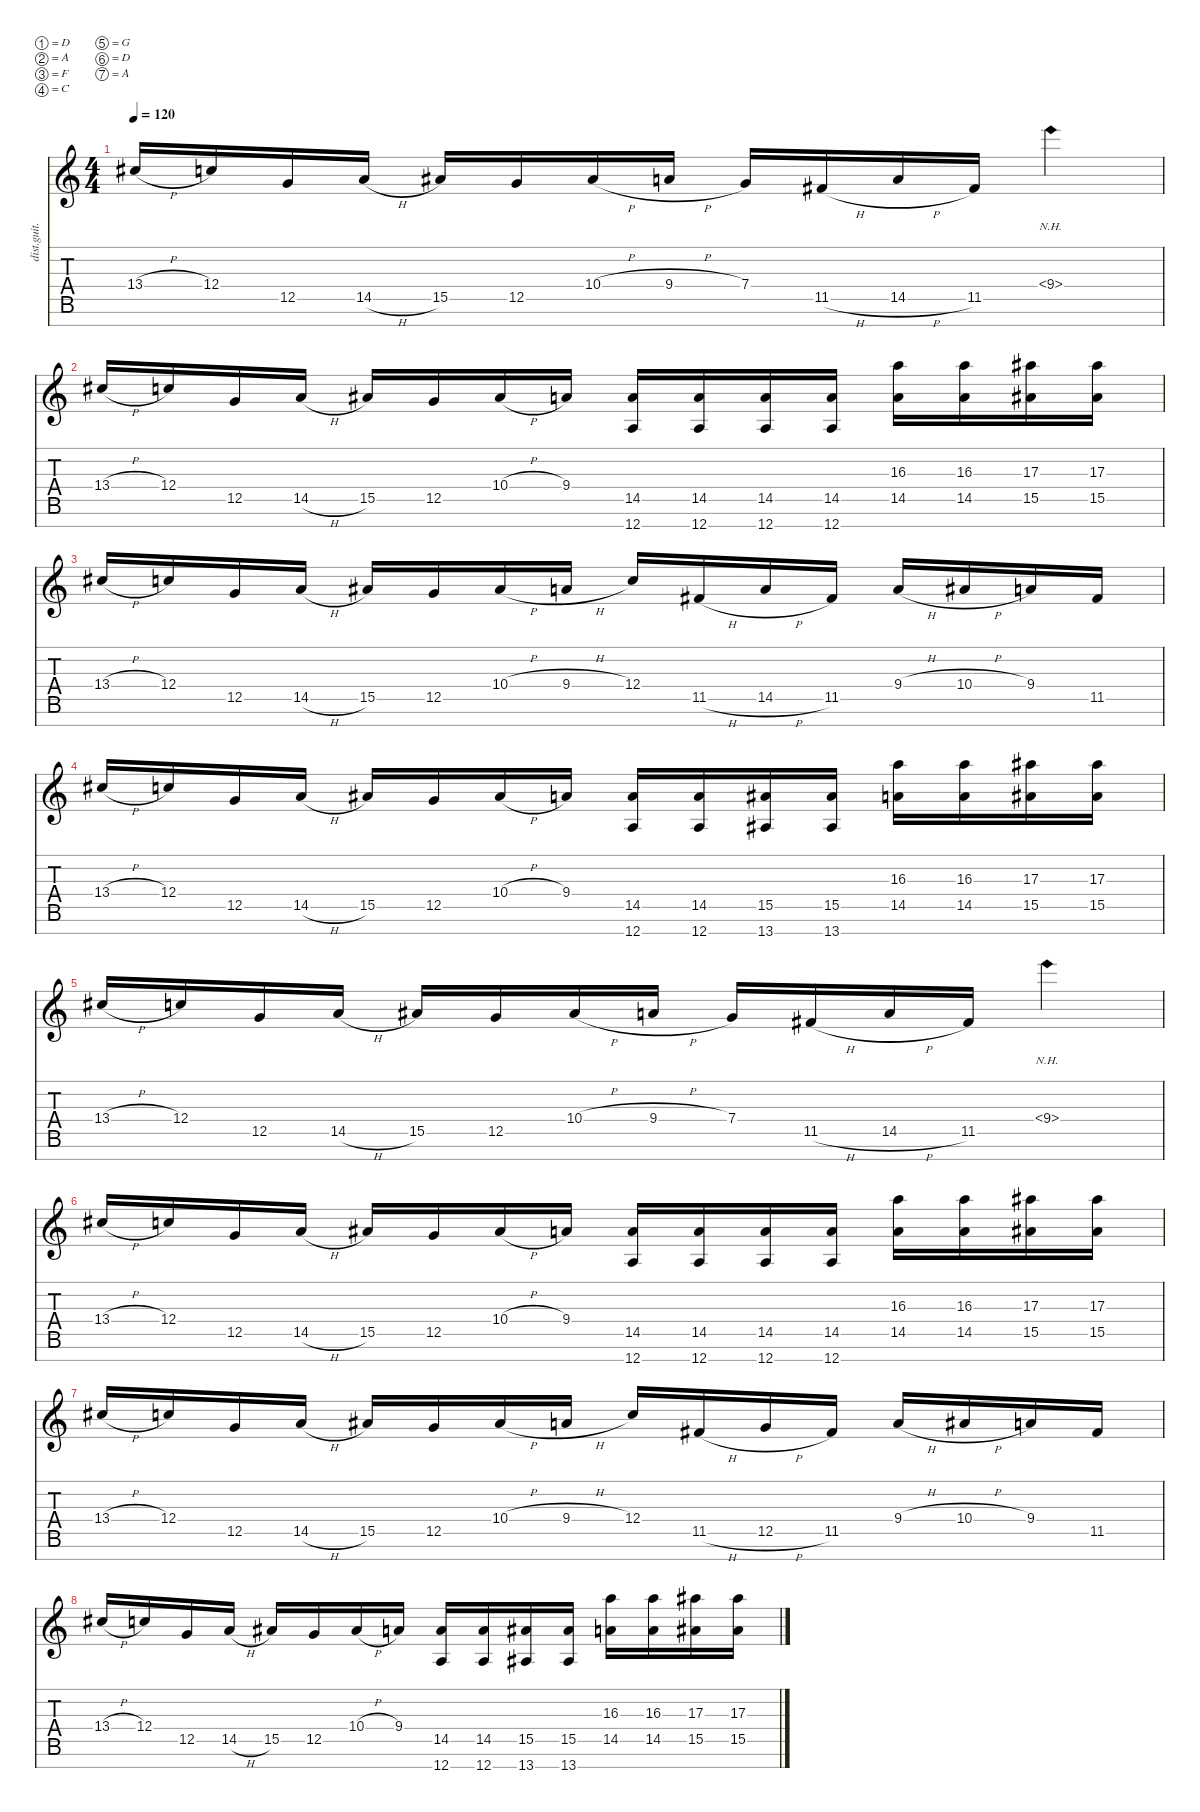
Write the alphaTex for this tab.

\defaultSystemsLayout 4
\hideDynamics
\bracketExtendMode nobrackets
\otherSystemsTrackNameOrientation horizontal
\track ("Guitar 2" "dist.guit.") {instrument distortionguitar}
\staff {score tabs}
\tuning (D4 A3 F3 C3 G2 D2 A1)
\ts (4 4)
\beaming (8 2 2 2 2)
\tempo 120
\clef g2
\ks c
13.4{h acc #}.16{dy f beam Up} 12.4.16{beam Up} 12.5.16{beam Up} 14.5{h}.16{beam Up} 15.5{acc #}.16{beam Up} 12.5.16{beam Up} 10.4{h acc #}.16{beam Up} 9.4{h}.16{beam Up} 7.4.16{beam Up} 11.5{h acc #}.16{beam Up} 14.5{h}.16{beam Up} 11.5{acc #}.16{beam Up} 9.4{nh}.4{beam Down} |
13.4{h acc #}.16{beam Up} 12.4.16{beam Up} 12.5.16{beam Up} 14.5{h}.16{beam Up} 15.5{acc #}.16{beam Up} 12.5.16{beam Up} 10.4{h acc #}.16{beam Up} 9.4.16{beam Up} (14.5 12.7).16{beam Up} (14.5 12.7).16{beam Up} (14.5 12.7).16{beam Up} (14.5 12.7).16{beam Up} (16.3 14.5).16{beam Down} (16.3 14.5).16{beam Down} (17.3{acc #} 15.5{acc #}).16{beam Down} (17.3{acc #} 15.5{acc #}).16{beam Down} |
13.4{h acc #}.16{beam Up} 12.4.16{beam Up} 12.5.16{beam Up} 14.5{h}.16{beam Up} 15.5{acc #}.16{beam Up} 12.5.16{beam Up} 10.4{h acc #}.16{beam Up} 9.4{h}.16{beam Up} 12.4.16{beam Up} 11.5{h acc #}.16{beam Up} 14.5{h}.16{beam Up} 11.5{acc #}.16{beam Up} 9.4{h}.16{beam Up} 10.4{h acc #}.16{beam Up} 9.4.16{beam Up} 11.5{acc #}.16{beam Up} |
13.4{h acc #}.16{beam Up} 12.4.16{beam Up} 12.5.16{beam Up} 14.5{h}.16{beam Up} 15.5{acc #}.16{beam Up} 12.5.16{beam Up} 10.4{h acc #}.16{beam Up} 9.4.16{beam Up} (14.5 12.7).16{beam Up} (14.5 12.7).16{beam Up} (15.5{acc #} 13.7{acc #}).16{beam Up} (15.5{acc #} 13.7{acc #}).16{beam Up} (16.3 14.5).16{beam Down} (16.3 14.5).16{beam Down} (17.3{acc #} 15.5{acc #}).16{beam Down} (17.3{acc #} 15.5{acc #}).16{beam Down} |
13.4{h acc #}.16{beam Up} 12.4.16{beam Up} 12.5.16{beam Up} 14.5{h}.16{beam Up} 15.5{acc #}.16{beam Up} 12.5.16{beam Up} 10.4{h acc #}.16{beam Up} 9.4{h}.16{beam Up} 7.4.16{beam Up} 11.5{h acc #}.16{beam Up} 14.5{h}.16{beam Up} 11.5{acc #}.16{beam Up} 9.4{nh}.4{beam Down} |
13.4{h acc #}.16{beam Up} 12.4.16{beam Up} 12.5.16{beam Up} 14.5{h}.16{beam Up} 15.5{acc #}.16{beam Up} 12.5.16{beam Up} 10.4{h acc #}.16{beam Up} 9.4.16{beam Up} (14.5 12.7).16{beam Up} (14.5 12.7).16{beam Up} (14.5 12.7).16{beam Up} (14.5 12.7).16{beam Up} (16.3 14.5).16{beam Down} (16.3 14.5).16{beam Down} (17.3{acc #} 15.5{acc #}).16{beam Down} (17.3{acc #} 15.5{acc #}).16{beam Down} |
13.4{h acc #}.16{beam Up} 12.4.16{beam Up} 12.5.16{beam Up} 14.5{h}.16{beam Up} 15.5{acc #}.16{beam Up} 12.5.16{beam Up} 10.4{h acc #}.16{beam Up} 9.4{h}.16{beam Up} 12.4.16{beam Up} 11.5{h acc #}.16{beam Up} 12.5{h}.16{beam Up} 11.5{acc #}.16{beam Up} 9.4{h}.16{beam Up} 10.4{h acc #}.16{beam Up} 9.4.16{beam Up} 11.5{acc #}.16{beam Up} |
13.4{h acc #}.16{beam Up} 12.4.16{beam Up} 12.5.16{beam Up} 14.5{h}.16{beam Up} 15.5{acc #}.16{beam Up} 12.5.16{beam Up} 10.4{h acc #}.16{beam Up} 9.4.16{beam Up} (14.5 12.7).16{beam Up} (14.5 12.7).16{beam Up} (15.5{acc #} 13.7{acc #}).16{beam Up} (15.5{acc #} 13.7{acc #}).16{beam Up} (16.3 14.5).16{beam Down} (16.3 14.5).16{beam Down} (17.3{acc #} 15.5{acc #}).16{beam Down} (17.3{acc #} 15.5{acc #}).16{beam Down}
